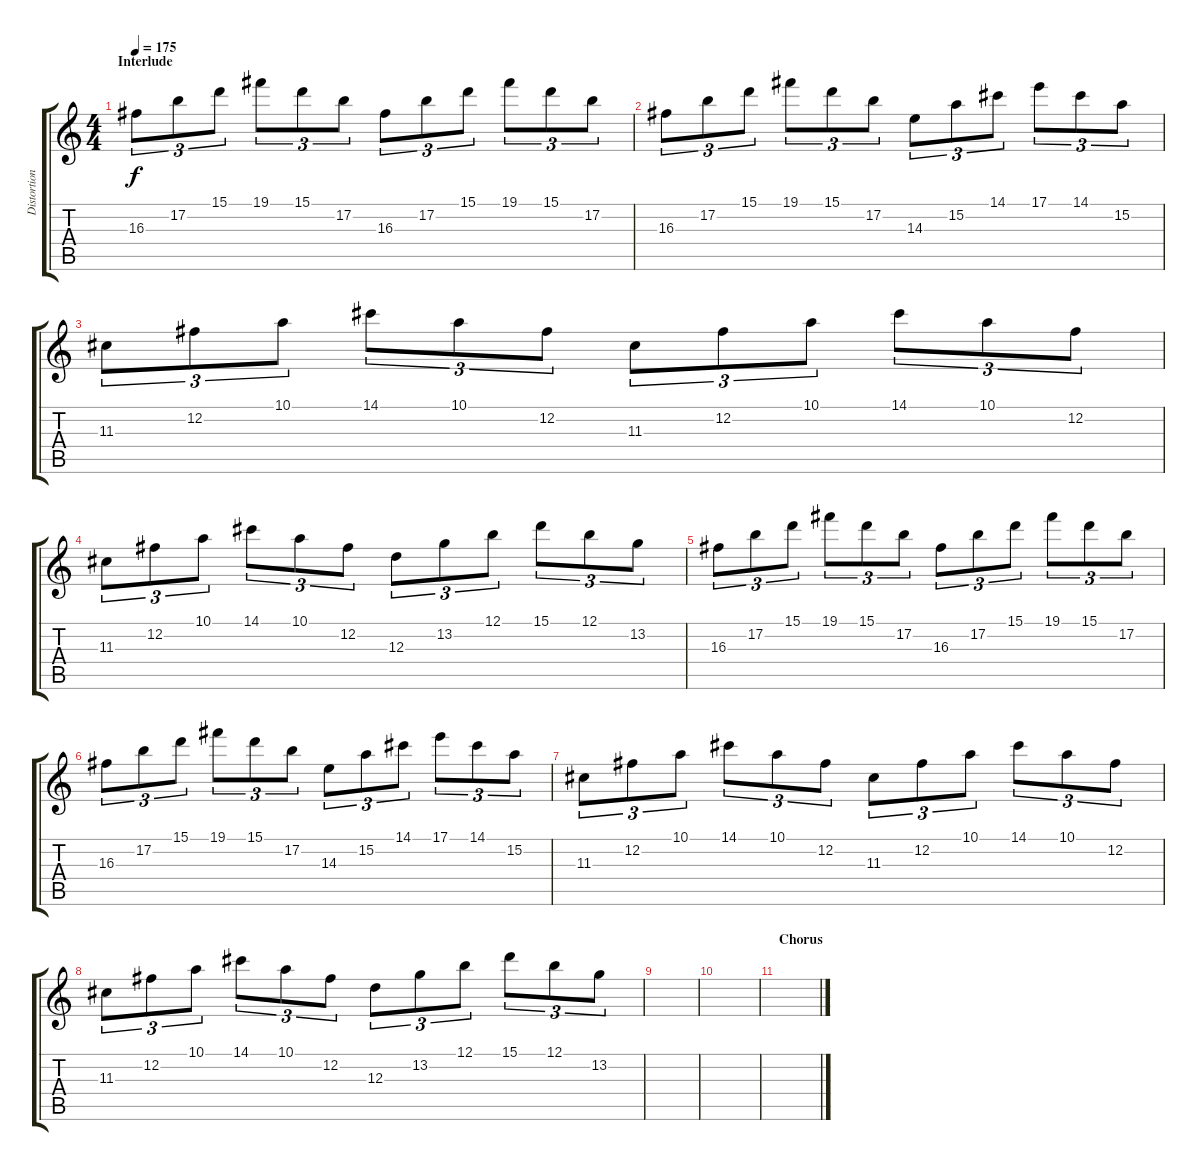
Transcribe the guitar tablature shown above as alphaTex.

\track ("Distortion III / Leads" "Distortion") {instrument distortionguitar}
\staff {score tabs}
\tuning (B3 Gb3 D3 A2 E2 B1) {hide}
\ts (4 4)
\section ("" "Interlude")
\tempo 175
\clef g2
\ks c
16.3.8{tu (3 2) dy f} 17.2.8{tu (3 2)} 15.1.8{tu (3 2)} 19.1.8{tu (3 2)} 15.1.8{tu (3 2)} 17.2.8{tu (3 2)} 16.3.8{tu (3 2)} 17.2.8{tu (3 2)} 15.1.8{tu (3 2)} 19.1.8{tu (3 2)} 15.1.8{tu (3 2)} 17.2.8{tu (3 2)} |
16.3.8{tu (3 2)} 17.2.8{tu (3 2)} 15.1.8{tu (3 2)} 19.1.8{tu (3 2)} 15.1.8{tu (3 2)} 17.2.8{tu (3 2)} 14.3.8{tu (3 2)} 15.2.8{tu (3 2)} 14.1.8{tu (3 2)} 17.1.8{tu (3 2)} 14.1.8{tu (3 2)} 15.2.8{tu (3 2)} |
11.3.8{tu (3 2)} 12.2.8{tu (3 2)} 10.1.8{tu (3 2)} 14.1.8{tu (3 2)} 10.1.8{tu (3 2)} 12.2.8{tu (3 2)} 11.3.8{tu (3 2)} 12.2.8{tu (3 2)} 10.1.8{tu (3 2)} 14.1.8{tu (3 2)} 10.1.8{tu (3 2)} 12.2.8{tu (3 2)} |
11.3.8{tu (3 2)} 12.2.8{tu (3 2)} 10.1.8{tu (3 2)} 14.1.8{tu (3 2)} 10.1.8{tu (3 2)} 12.2.8{tu (3 2)} 12.3.8{tu (3 2)} 13.2.8{tu (3 2)} 12.1.8{tu (3 2)} 15.1.8{tu (3 2)} 12.1.8{tu (3 2)} 13.2.8{tu (3 2)} |
16.3.8{tu (3 2)} 17.2.8{tu (3 2)} 15.1.8{tu (3 2)} 19.1.8{tu (3 2)} 15.1.8{tu (3 2)} 17.2.8{tu (3 2)} 16.3.8{tu (3 2)} 17.2.8{tu (3 2)} 15.1.8{tu (3 2)} 19.1.8{tu (3 2)} 15.1.8{tu (3 2)} 17.2.8{tu (3 2)} |
16.3.8{tu (3 2)} 17.2.8{tu (3 2)} 15.1.8{tu (3 2)} 19.1.8{tu (3 2)} 15.1.8{tu (3 2)} 17.2.8{tu (3 2)} 14.3.8{tu (3 2)} 15.2.8{tu (3 2)} 14.1.8{tu (3 2)} 17.1.8{tu (3 2)} 14.1.8{tu (3 2)} 15.2.8{tu (3 2)} |
11.3.8{tu (3 2)} 12.2.8{tu (3 2)} 10.1.8{tu (3 2)} 14.1.8{tu (3 2)} 10.1.8{tu (3 2)} 12.2.8{tu (3 2)} 11.3.8{tu (3 2)} 12.2.8{tu (3 2)} 10.1.8{tu (3 2)} 14.1.8{tu (3 2)} 10.1.8{tu (3 2)} 12.2.8{tu (3 2)} |
11.3.8{tu (3 2)} 12.2.8{tu (3 2)} 10.1.8{tu (3 2)} 14.1.8{tu (3 2)} 10.1.8{tu (3 2)} 12.2.8{tu (3 2)} 12.3.8{tu (3 2)} 13.2.8{tu (3 2)} 12.1.8{tu (3 2)} 15.1.8{tu (3 2)} 12.1.8{tu (3 2)} 13.2.8{tu (3 2)} |
|
|
\section ("" "Chorus")
